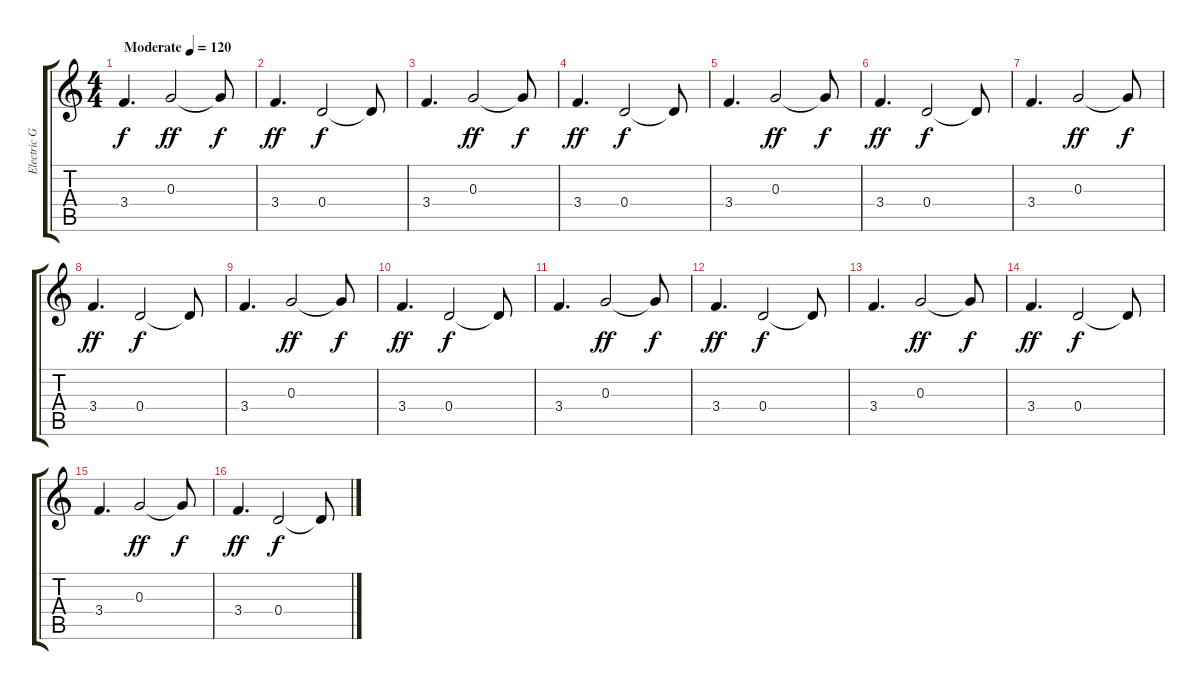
\track ("Electric Guitar 1" "Electric G") {instrument electricguitarjazz}
\staff {score tabs}
\tuning (E4 B3 G3 D3 A2 E2) {hide}
\ts (4 4)
\tempo (120 "Moderate")
\tempo 113
\tempo (120 "Moderate")
\clef g2
\ks c
3.4.4{d dy f instrument electricguitarjazz} 0.3.2{dy ff} 0.3{t}.8{dy f} |
3.4.4{d dy ff} 0.4.2{dy f} 0.4{t}.8 |
3.4.4{d} 0.3.2{dy ff} 0.3{t}.8{dy f} |
3.4.4{d dy ff} 0.4.2{dy f} 0.4{t}.8 |
3.4.4{d} 0.3.2{dy ff} 0.3{t}.8{dy f} |
3.4.4{d dy ff} 0.4.2{dy f} 0.4{t}.8 |
3.4.4{d} 0.3.2{dy ff} 0.3{t}.8{dy f} |
3.4.4{d dy ff} 0.4.2{dy f} 0.4{t}.8 |
3.4.4{d} 0.3.2{dy ff} 0.3{t}.8{dy f} |
3.4.4{d dy ff} 0.4.2{dy f} 0.4{t}.8 |
3.4.4{d} 0.3.2{dy ff} 0.3{t}.8{dy f} |
3.4.4{d dy ff} 0.4.2{dy f} 0.4{t}.8 |
3.4.4{d} 0.3.2{dy ff} 0.3{t}.8{dy f} |
3.4.4{d dy ff} 0.4.2{dy f} 0.4{t}.8 |
3.4.4{d} 0.3.2{dy ff} 0.3{t}.8{dy f} |
3.4.4{d dy ff} 0.4.2{dy f} 0.4{t}.8
